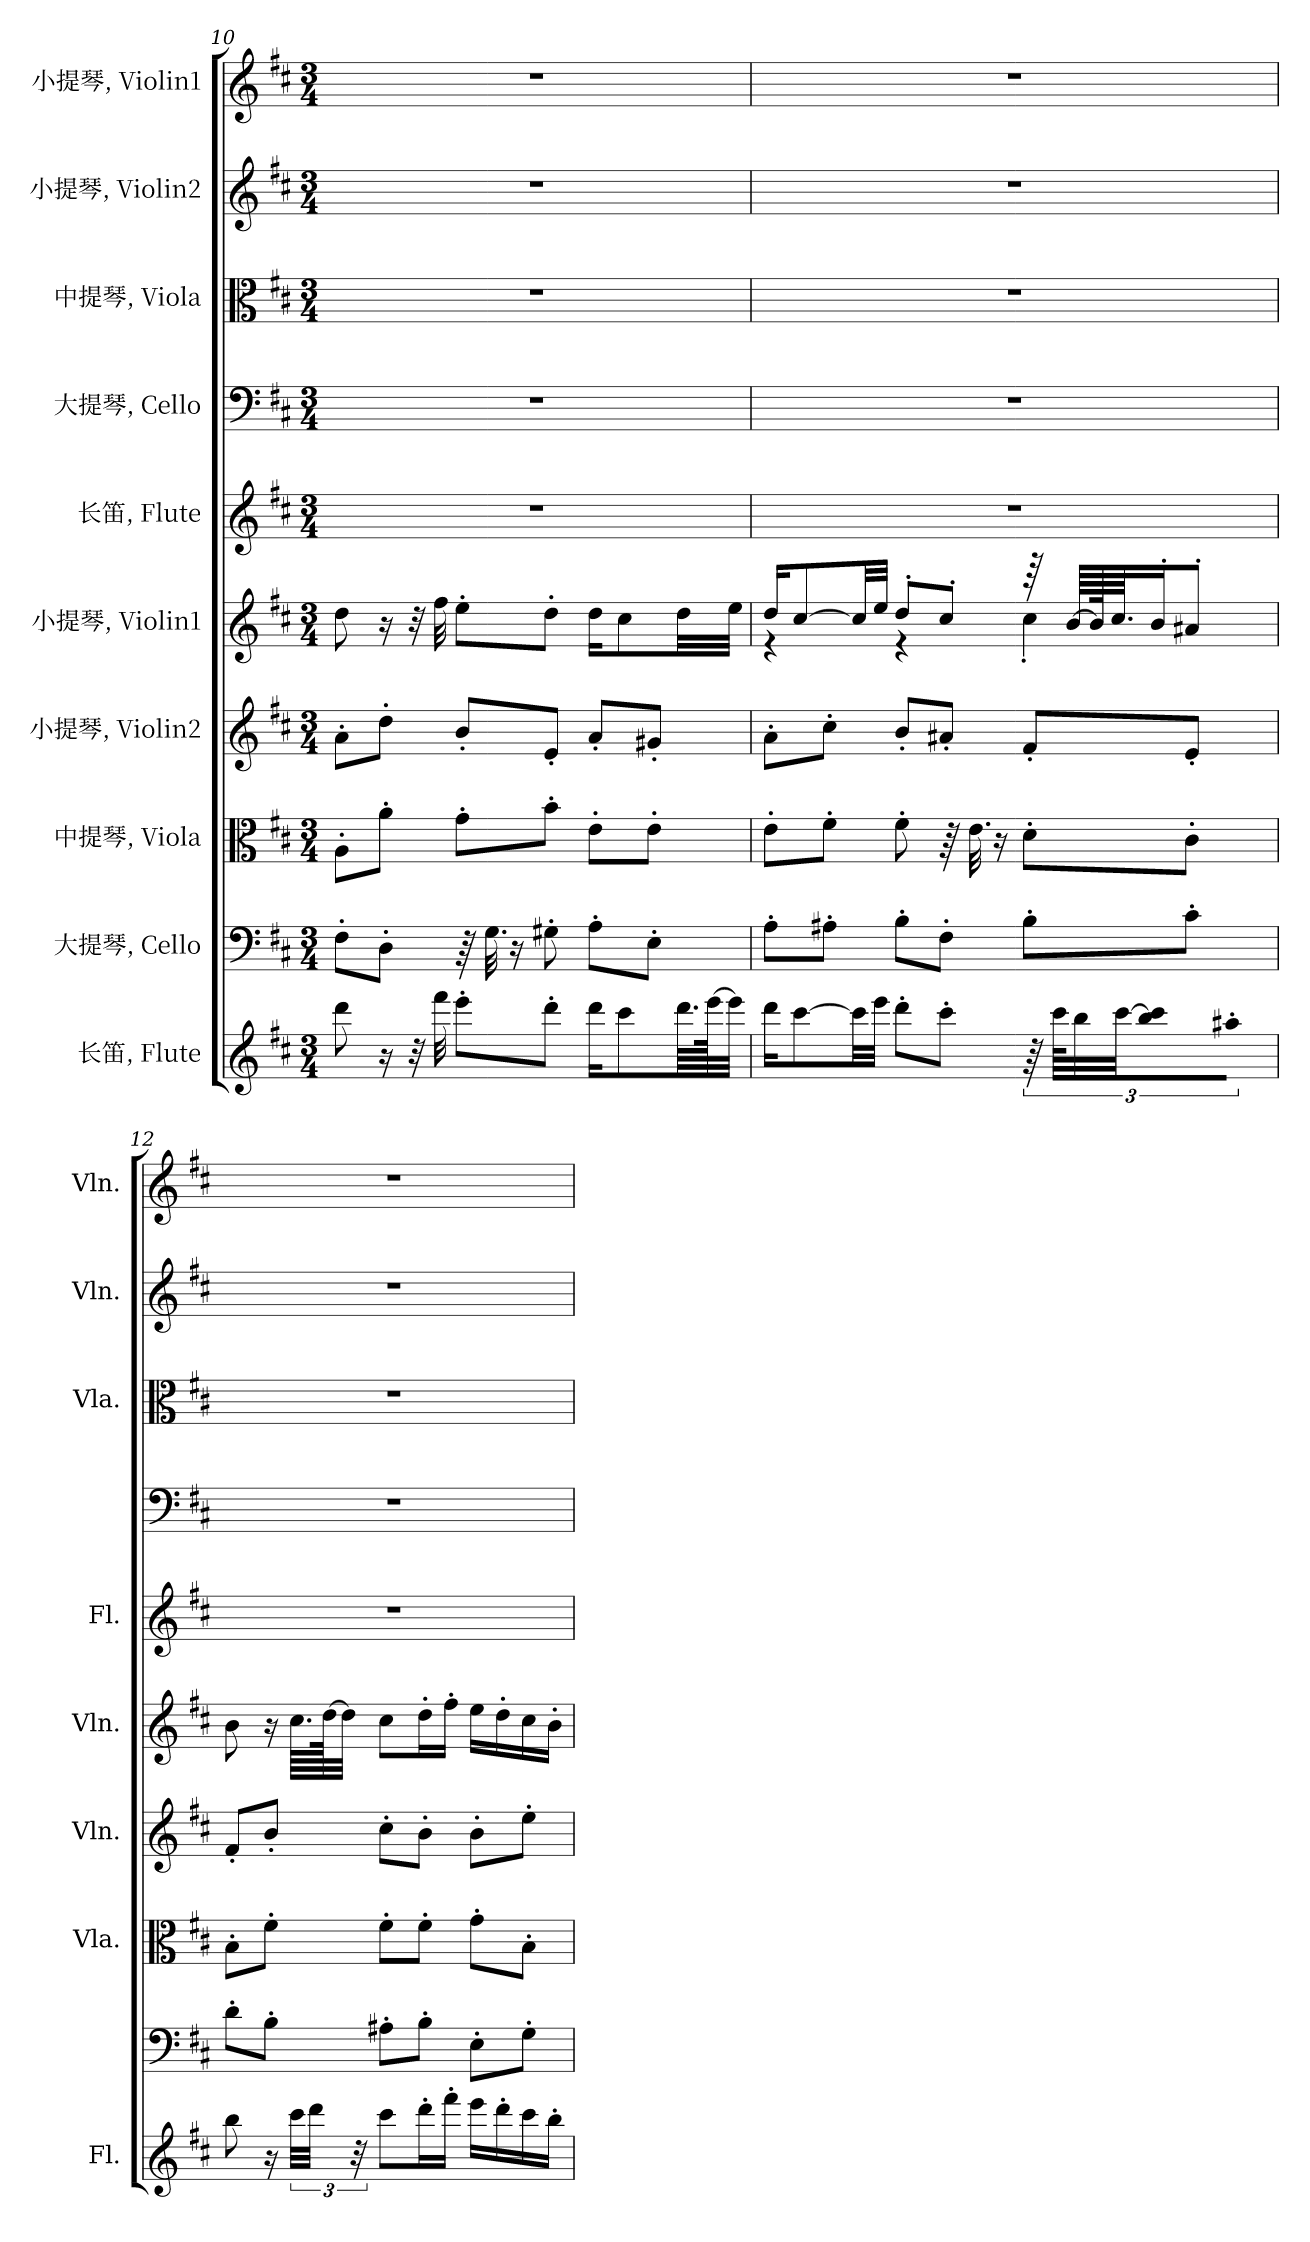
**kern	**kern	**kern	**kern	**kern	**kern	**kern	**kern	**kern	**kern
*part10	*part9	*part8	*part7	*part6	*part5	*part4	*part3	*part2	*part1
*staff10	*staff9	*staff8	*staff7	*staff6	*staff5	*staff4	*staff3	*staff2	*staff1
*I"长笛, Flute	*I"大提琴, Cello	*I"中提琴, Viola	*I"小提琴, Violin2	*I"小提琴, Violin1	*I"长笛, Flute	*I"大提琴, Cello	*I"中提琴, Viola	*I"小提琴, Violin2	*I"小提琴, Violin1
*I'Fl.	*	*I'Vla.	*I'Vln.	*I'Vln.	*I'Fl.	*	*I'Vla.	*I'Vln.	*I'Vln.
!!LO:PB:g=z
*clefG2	*clefF4	*clefC3	*clefG2	*clefG2	*clefG2	*clefF4	*clefC3	*clefG2	*clefG2
*k[f#c#]	*k[f#c#]	*k[f#c#]	*k[f#c#]	*k[f#c#]	*k[f#c#]	*k[f#c#]	*k[f#c#]	*k[f#c#]	*k[f#c#]
*M3/4	*M3/4	*M3/4	*M3/4	*M3/4	*M3/4	*M3/4	*M3/4	*M3/4	*M3/4
=10	=10	=10	=10	=10	=10	=10	=10	=10	=10
8ddd\	8F#'\L	8A'\L	8a'\L	8dd\	2.r	2.r	2.r	2.r	2.r
16r	8D'\J	8a'\J	8dd'\J	16r	.	.	.	.	.
32r	.	.	.	32r	.	.	.	.	.
32fff#\	.	.	.	32ff#\	.	.	.	.	.
8eee'\L	64r	8g'\L	8b'/L	8ee'\L	.	.	.	.	.
.	32.G\	.	.	.	.	.	.	.	.
.	16r	.	.	.	.	.	.	.	.
8ddd'\J	8G#X'\	8b'\J	8e'/J	8dd'\J	.	.	.	.	.
16ddd\KL	8A'\L	8e'\L	8a'/L	16dd\KL	.	.	.	.	.
8ccc#\	.	.	.	8cc#\	.	.	.	.	.
.	8E'\J	8e'\J	8g#X'/J	.	.	.	.	.	.
64.ddd\LLL	.	.	.	32dd\LL	.	.	.	.	.
[128eee\JK	.	.	.	.	.	.	.	.	.
32eee\JJJ]	.	.	.	32ee\JJJ	.	.	.	.	.
=11	=11	=11	=11	=11	=11	=11	=11	=11	=11
*	*	*	*	*^	*	*	*	*	*
16ddd\KL	8A'\L	8e'\L	8a'\L	16dd/KL	4r	2.r	2.r	2.r	2.r	2.r
[8ccc#\	.	.	.	[8cc#/	.	.	.	.	.	.
.	8A#X'\J	8f#'\J	8cc#'\J	.	.	.	.	.	.	.
32ccc#\LL]	.	.	.	32cc#/LL]	.	.	.	.	.	.
32eee\JJJ	.	.	.	32ee/JJJ	.	.	.	.	.	.
8ddd'\L	8B'\L	8f#'\	8b'/L	8dd'/L	4r	.	.	.	.	.
8ccc#'\J	8F#'\J	64r	8a#X'/J	8cc#'/J	.	.	.	.	.	.
.	.	32.e\	.	.	.	.	.	.	.	.
.	.	16r	.	.	.	.	.	.	.	.
96r	8B'\L	8d'\L	8f#'/L	64r	4cc#'\	.	.	.	.	.
96ccc#\KLLL	.	.	.	.	.	.	.	.	.	.
.	.	.	.	[64b/LLLL	.	.	.	.	.	.
48bb\	.	.	.	.	.	.	.	.	.	.
.	.	.	.	128b/K]	.	.	.	.	.	.
.	.	.	.	64.cc#/JJ	.	.	.	.	.	.
[48ccc#\J	.	.	.	.	.	.	.	.	.	.
16bb\ 16ccc#\]J	.	.	.	16b'/J	.	.	.	.	.	.
8aa#X'\J	8c#'\J	8c#'\J	8e'/J	8a#X'/J	.	.	.	.	.	.
*	*	*	*	*v	*v	*	*	*	*	*
!!LO:PB:g=z
=12	=12	=12	=12	=12	=12	=12	=12	=12	=12
8bb\	8d'\L	8B'\L	8f#'/L	8b\	2.r	2.r	2.r	2.r	2.r
16r	8B'\J	8f#'\J	8b'/J	16r	.	.	.	.	.
48ccc#\LLL	.	.	.	64.cc#\LLLL	.	.	.	.	.
48ddd\JJJ	.	.	.	.	.	.	.	.	.
.	.	.	.	[128dd\JK	.	.	.	.	.
.	.	.	.	32dd\JJJ]	.	.	.	.	.
48r	.	.	.	.	.	.	.	.	.
8ccc#\L	8A#X'\L	8f#'\L	8cc#'\L	8cc#\L	.	.	.	.	.
16ddd'\L	8B'\J	8f#'\J	8b'\J	16dd'\L	.	.	.	.	.
16fff#'\JJ	.	.	.	16ff#'\JJ	.	.	.	.	.
16eee\LL	8E'\L	8g'\L	8b'\L	16ee\LL	.	.	.	.	.
16ddd'\	.	.	.	16dd'\	.	.	.	.	.
16ccc#\	8G'\J	8B'\J	8ee'\J	16cc#\	.	.	.	.	.
16bb'\JJ	.	.	.	16b'\JJ	.	.	.	.	.
=	=	=	=	=	=	=	=	=	=
*-	*-	*-	*-	*-	*-	*-	*-	*-	*-
